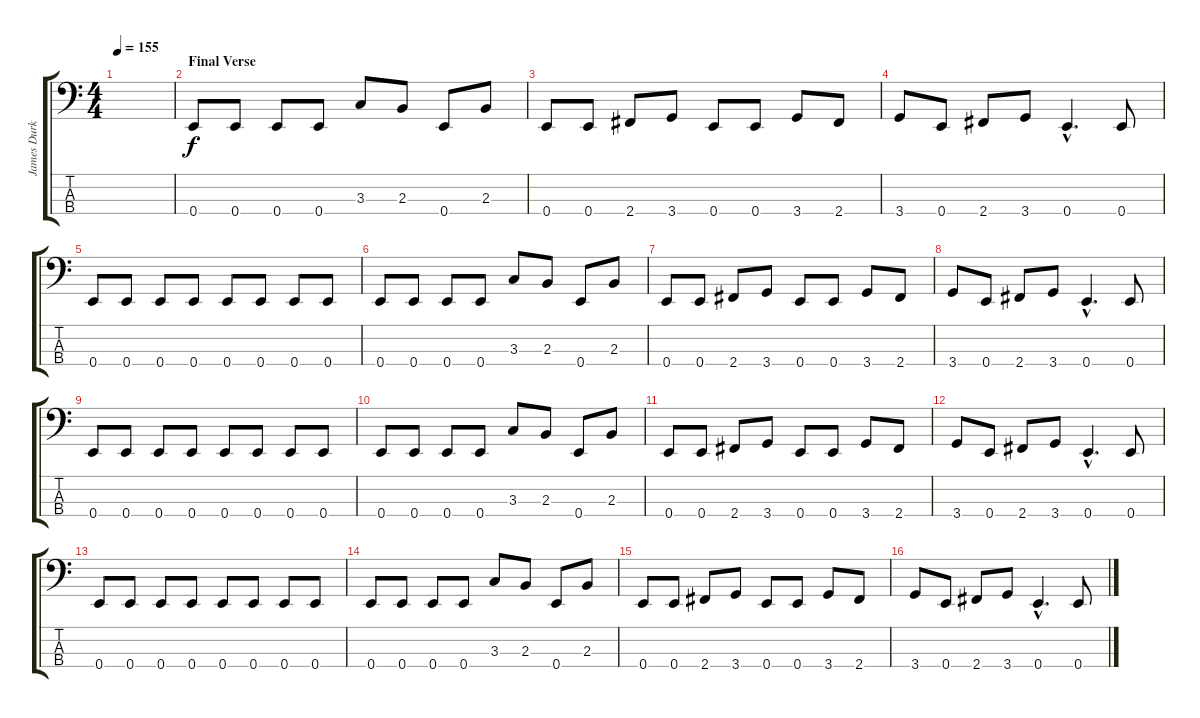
\track ("James Durkin (Bass)" "James Durk") {instrument electricbassfinger}
\staff {score tabs}
\tuning (G2 D2 A1 E1) {hide}
\ts (4 4)
\tempo 155
\clef f4
\ks c
|
\section ("" "Final Verse")
0.4.8 0.4.8 0.4.8 0.4.8 3.3.8 2.3.8 0.4.8 2.3.8 |
0.4.8 0.4.8 2.4.8 3.4.8 0.4.8 0.4.8 3.4.8 2.4.8 |
3.4.8 0.4.8 2.4.8 3.4.8 0.4{hac}.4{d} 0.4.8 |
0.4.8 0.4.8 0.4.8 0.4.8 0.4.8 0.4.8 0.4.8 0.4.8 |
0.4.8 0.4.8 0.4.8 0.4.8 3.3.8 2.3.8 0.4.8 2.3.8 |
0.4.8 0.4.8 2.4.8 3.4.8 0.4.8 0.4.8 3.4.8 2.4.8 |
3.4.8 0.4.8 2.4.8 3.4.8 0.4{hac}.4{d} 0.4.8 |
0.4.8 0.4.8 0.4.8 0.4.8 0.4.8 0.4.8 0.4.8 0.4.8 |
0.4.8 0.4.8 0.4.8 0.4.8 3.3.8 2.3.8 0.4.8 2.3.8 |
0.4.8 0.4.8 2.4.8 3.4.8 0.4.8 0.4.8 3.4.8 2.4.8 |
3.4.8 0.4.8 2.4.8 3.4.8 0.4{hac}.4{d} 0.4.8 |
0.4.8 0.4.8 0.4.8 0.4.8 0.4.8 0.4.8 0.4.8 0.4.8 |
0.4.8 0.4.8 0.4.8 0.4.8 3.3.8 2.3.8 0.4.8 2.3.8 |
0.4.8 0.4.8 2.4.8 3.4.8 0.4.8 0.4.8 3.4.8 2.4.8 |
3.4.8 0.4.8 2.4.8 3.4.8 0.4{hac}.4{d} 0.4.8
